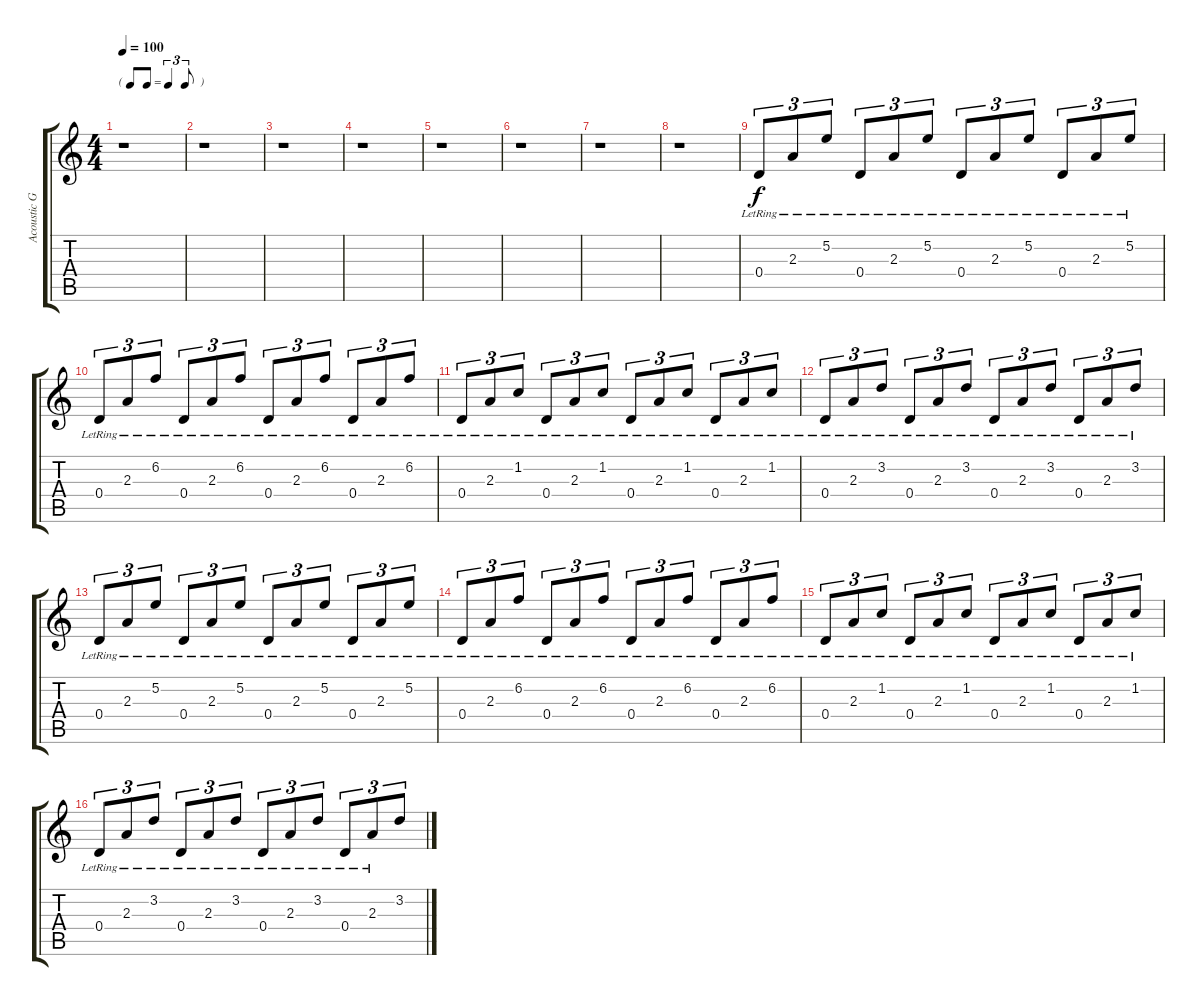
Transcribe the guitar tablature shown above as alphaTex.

\track ("Acoustic Guitar" "Acoustic G") {instrument acousticguitarsteel}
\staff {score tabs}
\tuning (E4 B3 G3 D3 A2 D2) {hide}
\ts (4 4)
\tf triplet8th
\tempo 100
\clef g2
\ks c
r.1{dy f} |
r.1 |
r.1 |
r.1 |
r.1 |
r.1 |
r.1 |
r.1 |
0.4{lr}.8{tu (3 2) balance 8} 2.3{lr}.8{tu (3 2)} 5.2{lr}.8{tu (3 2)} 0.4{lr}.8{tu (3 2)} 2.3{lr}.8{tu (3 2)} 5.2{lr}.8{tu (3 2)} 0.4{lr}.8{tu (3 2)} 2.3{lr}.8{tu (3 2)} 5.2{lr}.8{tu (3 2)} 0.4{lr}.8{tu (3 2)} 2.3{lr}.8{tu (3 2)} 5.2{lr}.8{tu (3 2)} |
0.4{lr}.8{tu (3 2)} 2.3{lr}.8{tu (3 2)} 6.2{lr}.8{tu (3 2)} 0.4{lr}.8{tu (3 2)} 2.3{lr}.8{tu (3 2)} 6.2{lr}.8{tu (3 2)} 0.4{lr}.8{tu (3 2)} 2.3{lr}.8{tu (3 2)} 6.2{lr}.8{tu (3 2)} 0.4{lr}.8{tu (3 2)} 2.3{lr}.8{tu (3 2)} 6.2{lr}.8{tu (3 2)} |
0.4{lr}.8{tu (3 2)} 2.3{lr}.8{tu (3 2)} 1.2{lr}.8{tu (3 2)} 0.4{lr}.8{tu (3 2)} 2.3{lr}.8{tu (3 2)} 1.2{lr}.8{tu (3 2)} 0.4{lr}.8{tu (3 2)} 2.3{lr}.8{tu (3 2)} 1.2{lr}.8{tu (3 2)} 0.4{lr}.8{tu (3 2)} 2.3{lr}.8{tu (3 2)} 1.2{lr}.8{tu (3 2)} |
0.4{lr}.8{tu (3 2)} 2.3{lr}.8{tu (3 2)} 3.2{lr}.8{tu (3 2)} 0.4{lr}.8{tu (3 2)} 2.3{lr}.8{tu (3 2)} 3.2{lr}.8{tu (3 2)} 0.4{lr}.8{tu (3 2)} 2.3{lr}.8{tu (3 2)} 3.2{lr}.8{tu (3 2)} 0.4{lr}.8{tu (3 2)} 2.3{lr}.8{tu (3 2)} 3.2{lr}.8{tu (3 2)} |
0.4{lr}.8{tu (3 2)} 2.3{lr}.8{tu (3 2)} 5.2{lr}.8{tu (3 2)} 0.4{lr}.8{tu (3 2)} 2.3{lr}.8{tu (3 2)} 5.2{lr}.8{tu (3 2)} 0.4{lr}.8{tu (3 2)} 2.3{lr}.8{tu (3 2)} 5.2{lr}.8{tu (3 2)} 0.4{lr}.8{tu (3 2)} 2.3{lr}.8{tu (3 2)} 5.2{lr}.8{tu (3 2)} |
0.4{lr}.8{tu (3 2)} 2.3{lr}.8{tu (3 2)} 6.2{lr}.8{tu (3 2)} 0.4{lr}.8{tu (3 2)} 2.3{lr}.8{tu (3 2)} 6.2{lr}.8{tu (3 2)} 0.4{lr}.8{tu (3 2)} 2.3{lr}.8{tu (3 2)} 6.2{lr}.8{tu (3 2)} 0.4{lr}.8{tu (3 2)} 2.3{lr}.8{tu (3 2)} 6.2{lr}.8{tu (3 2)} |
0.4{lr}.8{tu (3 2)} 2.3{lr}.8{tu (3 2)} 1.2{lr}.8{tu (3 2)} 0.4{lr}.8{tu (3 2)} 2.3{lr}.8{tu (3 2)} 1.2{lr}.8{tu (3 2)} 0.4{lr}.8{tu (3 2)} 2.3{lr}.8{tu (3 2)} 1.2{lr}.8{tu (3 2)} 0.4{lr}.8{tu (3 2)} 2.3{lr}.8{tu (3 2)} 1.2{lr}.8{tu (3 2)} |
0.4{lr}.8{tu (3 2)} 2.3{lr}.8{tu (3 2)} 3.2{lr}.8{tu (3 2)} 0.4{lr}.8{tu (3 2)} 2.3{lr}.8{tu (3 2)} 3.2{lr}.8{tu (3 2)} 0.4{lr}.8{tu (3 2)} 2.3{lr}.8{tu (3 2)} 3.2{lr}.8{tu (3 2)} 0.4{lr}.8{tu (3 2)} 2.3{lr}.8{tu (3 2)} 3.2.8{tu (3 2)}
